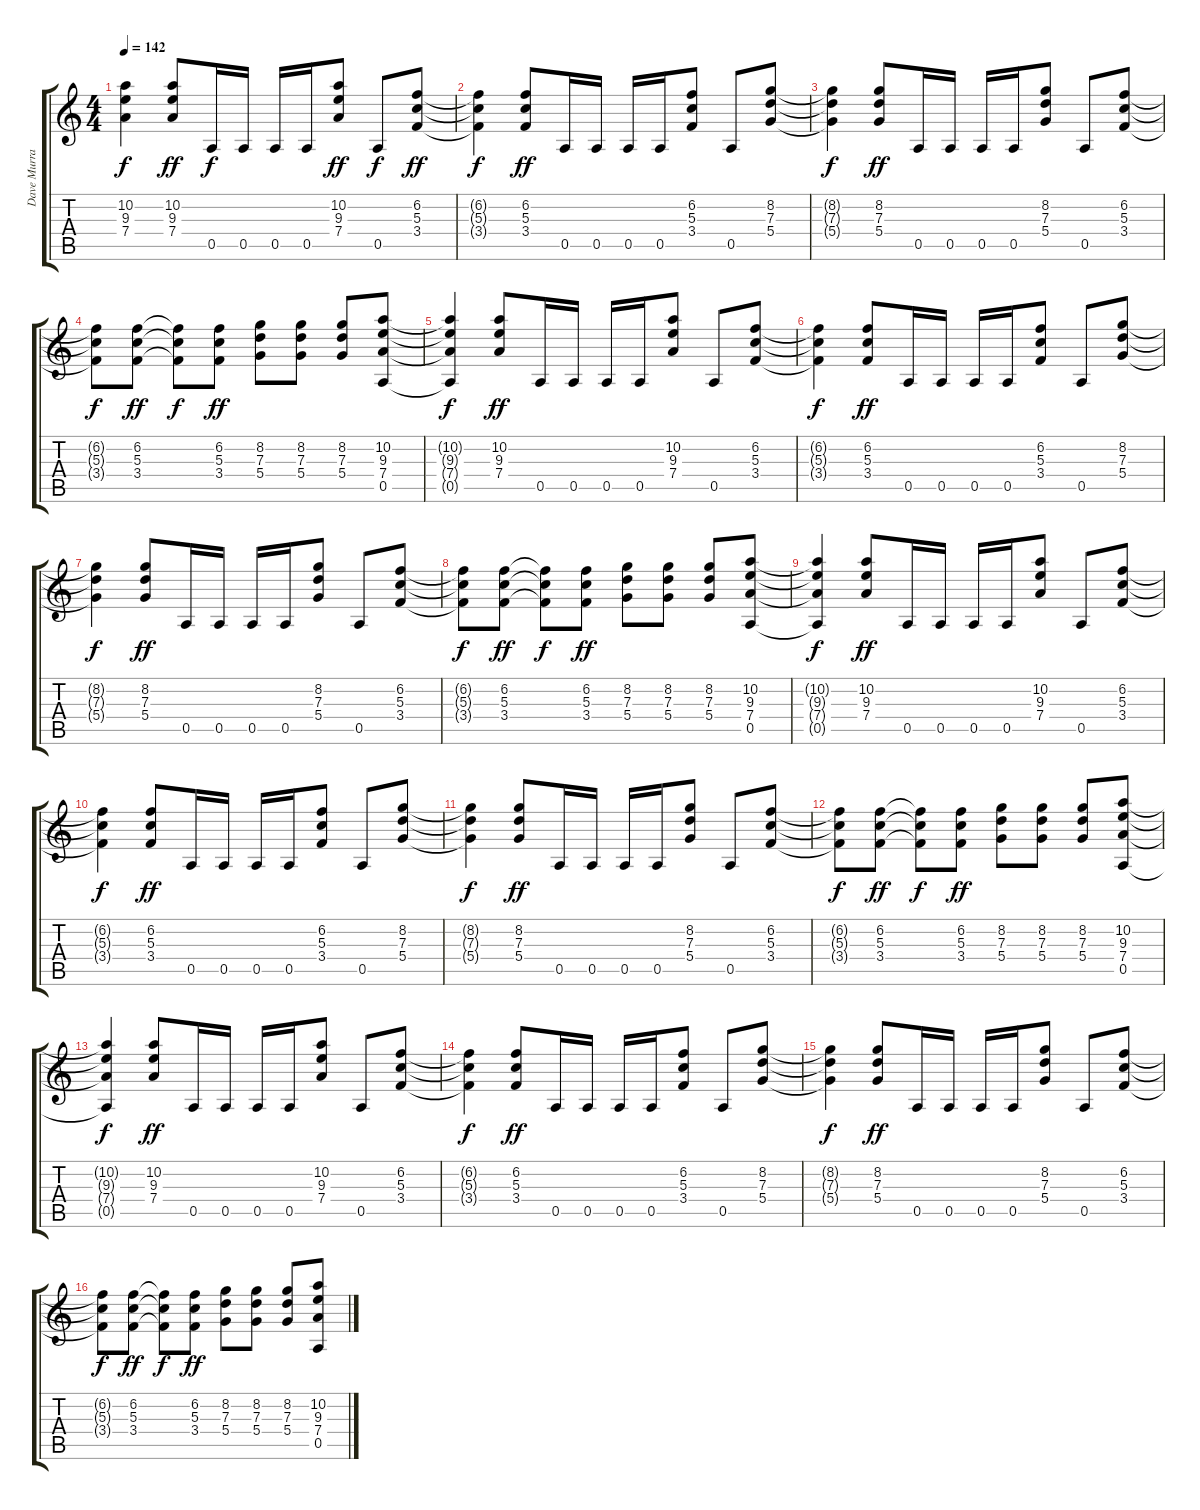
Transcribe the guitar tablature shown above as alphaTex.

\track ("Dave Murray" "Dave Murra") {instrument overdrivenguitar}
\staff {score tabs}
\tuning (E4 B3 G3 D3 A2 E2) {hide}
\ts (4 4)
\tempo 142
\clef g2
\ks c
(10.2{t} 9.3{t} 7.4{t}).4{dy f} (10.2 9.3 7.4).8{dy ff} 0.5.16{dy f} 0.5.16 0.5.16 0.5.16 (10.2 9.3 7.4).8{dy ff} 0.5.8{dy f} (6.2 5.3 3.4).8{dy ff} |
(6.2{t} 5.3{t} 3.4{t}).4{dy f} (6.2 5.3 3.4).8{dy ff} 0.5.16 0.5.16 0.5.16 0.5.16 (6.2 5.3 3.4).8 0.5.8 (8.2 7.3 5.4).8 |
(8.2{t} 7.3{t} 5.4{t}).4{dy f} (8.2 7.3 5.4).8{dy ff} 0.5.16 0.5.16 0.5.16 0.5.16 (8.2 7.3 5.4).8 0.5.8 (6.2 5.3 3.4).8 |
(6.2{t} 5.3{t} 3.4{t}).8{dy f} (6.2 5.3 3.4).8{dy ff} (6.2{t} 5.3{t} 3.4{t}).8{dy f} (6.2 5.3 3.4).8{dy ff} (8.2 7.3 5.4).8 (8.2 7.3 5.4).8 (8.2 7.3 5.4).8 (10.2 9.3 7.4 0.5).8 |
(10.2{t} 9.3{t} 7.4{t} 0.5{t}).4{dy f} (10.2 9.3 7.4).8{dy ff} 0.5.16 0.5.16 0.5.16 0.5.16 (10.2 9.3 7.4).8 0.5.8 (6.2 5.3 3.4).8 |
(6.2{t} 5.3{t} 3.4{t}).4{dy f} (6.2 5.3 3.4).8{dy ff} 0.5.16 0.5.16 0.5.16 0.5.16 (6.2 5.3 3.4).8 0.5.8 (8.2 7.3 5.4).8 |
(8.2{t} 7.3{t} 5.4{t}).4{dy f} (8.2 7.3 5.4).8{dy ff} 0.5.16 0.5.16 0.5.16 0.5.16 (8.2 7.3 5.4).8 0.5.8 (6.2 5.3 3.4).8 |
(6.2{t} 5.3{t} 3.4{t}).8{dy f} (6.2 5.3 3.4).8{dy ff} (6.2{t} 5.3{t} 3.4{t}).8{dy f} (6.2 5.3 3.4).8{dy ff} (8.2 7.3 5.4).8 (8.2 7.3 5.4).8 (8.2 7.3 5.4).8 (10.2 9.3 7.4 0.5).8 |
(10.2{t} 9.3{t} 7.4{t} 0.5{t}).4{dy f} (10.2 9.3 7.4).8{dy ff} 0.5.16 0.5.16 0.5.16 0.5.16 (10.2 9.3 7.4).8 0.5.8 (6.2 5.3 3.4).8 |
(6.2{t} 5.3{t} 3.4{t}).4{dy f} (6.2 5.3 3.4).8{dy ff} 0.5.16 0.5.16 0.5.16 0.5.16 (6.2 5.3 3.4).8 0.5.8 (8.2 7.3 5.4).8 |
(8.2{t} 7.3{t} 5.4{t}).4{dy f} (8.2 7.3 5.4).8{dy ff} 0.5.16 0.5.16 0.5.16 0.5.16 (8.2 7.3 5.4).8 0.5.8 (6.2 5.3 3.4).8 |
(6.2{t} 5.3{t} 3.4{t}).8{dy f} (6.2 5.3 3.4).8{dy ff} (6.2{t} 5.3{t} 3.4{t}).8{dy f} (6.2 5.3 3.4).8{dy ff} (8.2 7.3 5.4).8 (8.2 7.3 5.4).8 (8.2 7.3 5.4).8 (10.2 9.3 7.4 0.5).8 |
(10.2{t} 9.3{t} 7.4{t} 0.5{t}).4{dy f} (10.2 9.3 7.4).8{dy ff} 0.5.16 0.5.16 0.5.16 0.5.16 (10.2 9.3 7.4).8 0.5.8 (6.2 5.3 3.4).8 |
(6.2{t} 5.3{t} 3.4{t}).4{dy f} (6.2 5.3 3.4).8{dy ff} 0.5.16 0.5.16 0.5.16 0.5.16 (6.2 5.3 3.4).8 0.5.8 (8.2 7.3 5.4).8 |
(8.2{t} 7.3{t} 5.4{t}).4{dy f} (8.2 7.3 5.4).8{dy ff} 0.5.16 0.5.16 0.5.16 0.5.16 (8.2 7.3 5.4).8 0.5.8 (6.2 5.3 3.4).8 |
(6.2{t} 5.3{t} 3.4{t}).8{dy f} (6.2 5.3 3.4).8{dy ff} (6.2{t} 5.3{t} 3.4{t}).8{dy f} (6.2 5.3 3.4).8{dy ff} (8.2 7.3 5.4).8 (8.2 7.3 5.4).8 (8.2 7.3 5.4).8 (10.2 9.3 7.4 0.5).8
